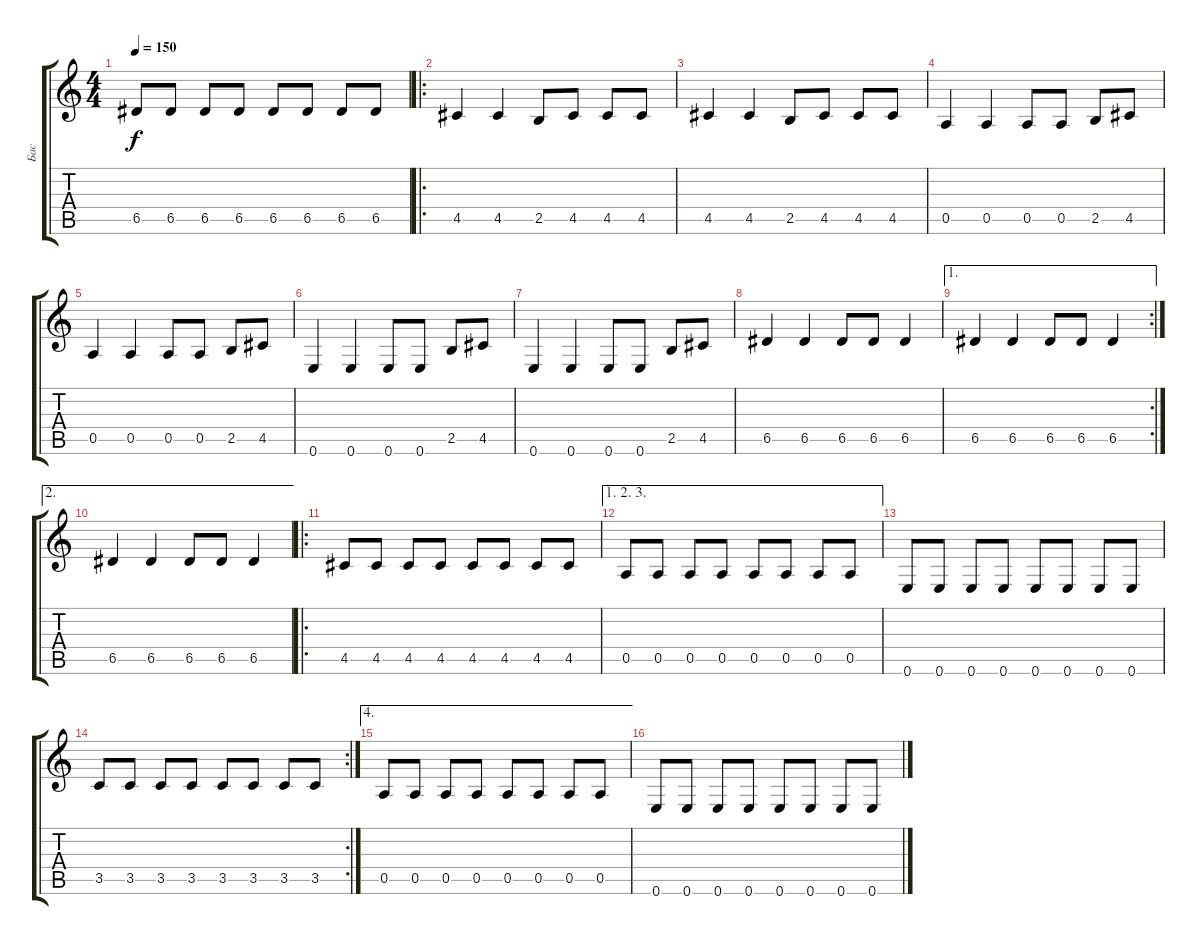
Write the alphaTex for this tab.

\track ("Бас" "Бас") {instrument electricbassfinger}
\staff {score tabs}
\tuning (E4 B3 G3 D3 A2 E2) {hide}
\ts (4 4)
\tempo 150
\clef g2
\ks c
6.5.8{dy f} 6.5.8 6.5.8 6.5.8 6.5.8 6.5.8 6.5.8 6.5.8 |
\ro
4.5.4 4.5.4 2.5.8 4.5.8 4.5.8 4.5.8 |
4.5.4 4.5.4 2.5.8 4.5.8 4.5.8 4.5.8 |
0.5.4 0.5.4 0.5.8 0.5.8 2.5.8 4.5.8 |
0.5.4 0.5.4 0.5.8 0.5.8 2.5.8 4.5.8 |
0.6.4 0.6.4 0.6.8 0.6.8 2.5.8 4.5.8 |
0.6.4 0.6.4 0.6.8 0.6.8 2.5.8 4.5.8 |
6.5.4 6.5.4 6.5.8 6.5.8 6.5.4 |
\ae 1
\rc 2
6.5.4 6.5.4 6.5.8 6.5.8 6.5.4 |
\ae 2
6.5.4 6.5.4 6.5.8 6.5.8 6.5.4 |
\ro
4.5.8 4.5.8 4.5.8 4.5.8 4.5.8 4.5.8 4.5.8 4.5.8 |
\ae (1 2 3)
0.5.8 0.5.8 0.5.8 0.5.8 0.5.8 0.5.8 0.5.8 0.5.8 |
0.6.8 0.6.8 0.6.8 0.6.8 0.6.8 0.6.8 0.6.8 0.6.8 |
\rc 2
3.5.8 3.5.8 3.5.8 3.5.8 3.5.8 3.5.8 3.5.8 3.5.8 |
\ae 4
0.5.8 0.5.8 0.5.8 0.5.8 0.5.8 0.5.8 0.5.8 0.5.8 |
0.6.8 0.6.8 0.6.8 0.6.8 0.6.8 0.6.8 0.6.8 0.6.8
